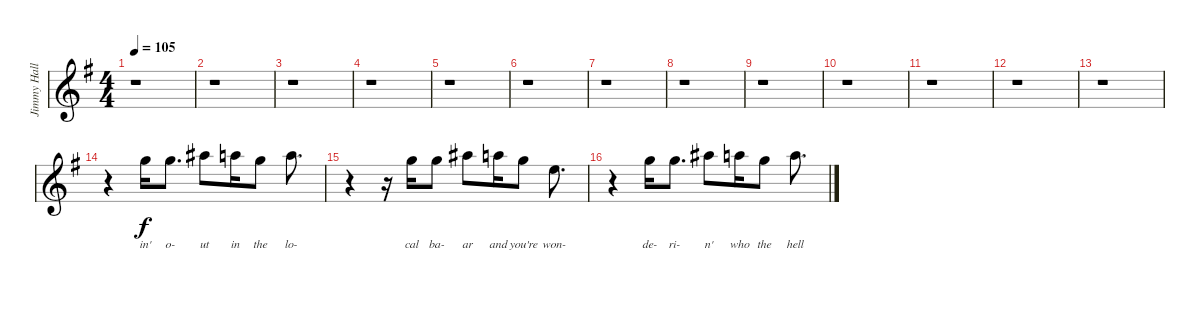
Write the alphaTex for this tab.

\track ("Jimmy Hall Vocal" "Jimmy Hall") {instrument contrabass}
\staff {score}
\tuning (E4 B3 G3 D3 A2 E2) {hide}
\ts (4 4)
\tempo 105
\clef g2
\ks g
r.1{dy f} |
r.1 |
r.1 |
r.1 |
r.1 |
r.1 |
r.1 |
r.1 |
r.1 |
r.1 |
r.1 |
r.1 |
r.1 |
r.4 3.1.16{lyrics (0 "in'") lyrics (1 "") lyrics (2 "") lyrics (3 "") lyrics (4 "")} 3.1.8{d lyrics (0 "o-") lyrics (1 "") lyrics (2 "") lyrics (3 "") lyrics (4 "")} 6.1.8{lyrics (0 "ut") lyrics (1 "") lyrics (2 "") lyrics (3 "") lyrics (4 "")} 5.1.16{lyrics (0 "in") lyrics (1 "") lyrics (2 "") lyrics (3 "") lyrics (4 "")} 3.1.8{lyrics (0 "the") lyrics (1 "") lyrics (2 "") lyrics (3 "") lyrics (4 "")} 5.1.8{d lyrics (0 "lo-") lyrics (1 "") lyrics (2 "") lyrics (3 "") lyrics (4 "")} |
r.4 r.16 3.1.16{lyrics (0 "cal") lyrics (1 "") lyrics (2 "") lyrics (3 "") lyrics (4 "")} 3.1.8{lyrics (0 "ba-") lyrics (1 "") lyrics (2 "") lyrics (3 "") lyrics (4 "")} 6.1.8{lyrics (0 "ar") lyrics (1 "") lyrics (2 "") lyrics (3 "") lyrics (4 "")} 5.1.16{lyrics (0 "and") lyrics (1 "") lyrics (2 "") lyrics (3 "") lyrics (4 "")} 3.1.8{lyrics (0 "you're") lyrics (1 "") lyrics (2 "") lyrics (3 "") lyrics (4 "")} 5.2.8{d lyrics (0 "won-") lyrics (1 "") lyrics (2 "") lyrics (3 "") lyrics (4 "")} |
r.4 3.1.16{lyrics (0 "de-") lyrics (1 "") lyrics (2 "") lyrics (3 "") lyrics (4 "")} 3.1.8{d lyrics (0 "ri-") lyrics (1 "") lyrics (2 "") lyrics (3 "") lyrics (4 "")} 6.1.8{lyrics (0 "n'") lyrics (1 "") lyrics (2 "") lyrics (3 "") lyrics (4 "")} 5.1.16{lyrics (0 "who") lyrics (1 "") lyrics (2 "") lyrics (3 "") lyrics (4 "")} 3.1.8{lyrics (0 "the") lyrics (1 "") lyrics (2 "") lyrics (3 "") lyrics (4 "")} 5.1.8{d lyrics (0 "hell") lyrics (1 "") lyrics (2 "") lyrics (3 "") lyrics (4 "")}
